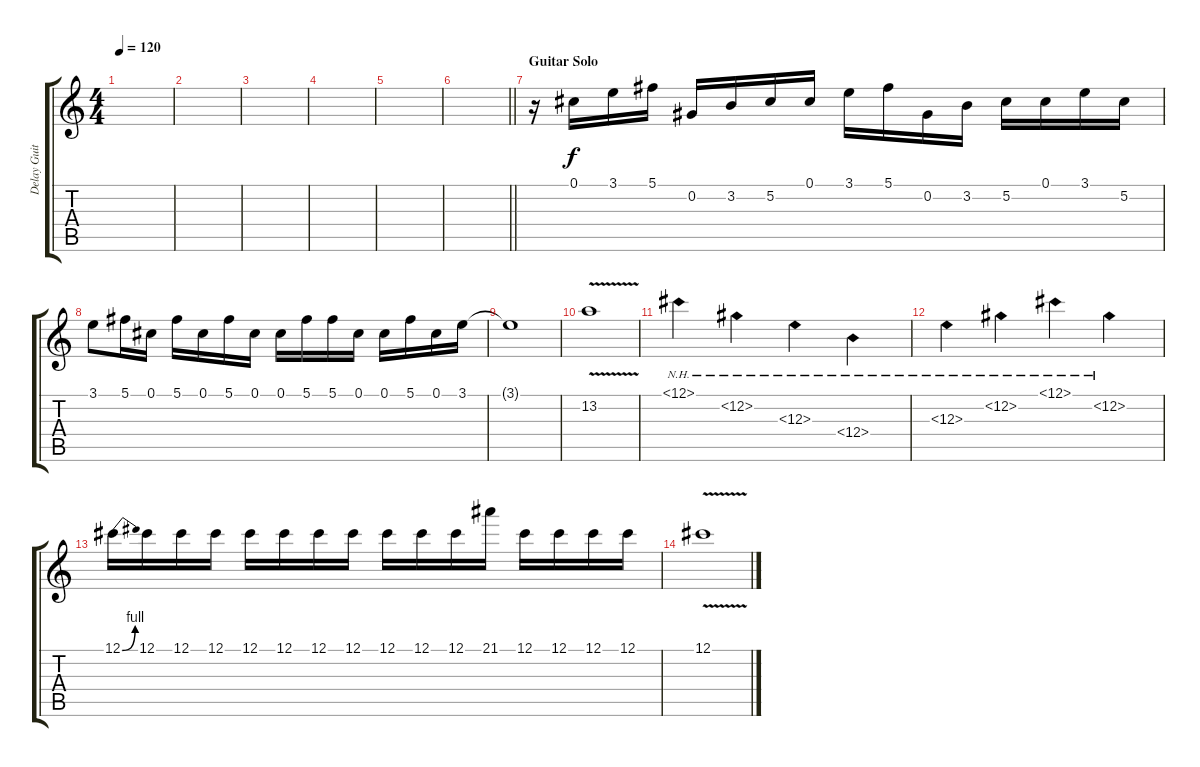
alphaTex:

\track ("Delay Guitar Solo" "Delay Guit") {instrument distortionguitar}
\staff {score tabs}
\tuning (Db4 Ab3 E3 B2 Gb2 Db2) {hide}
\ts (4 4)
\tempo 120
\clef g2
\ks c
|
|
|
|
|
\barLineRight lightlight
|
\section ("" "Guitar Solo")
r.16 0.1.16 3.1.16 5.1.16 0.2.16 3.2.16 5.2.16 0.1.16 3.1.16 5.1.16 0.2.16 3.2.16 5.2.16 0.1.16 3.1.16 5.2.16 |
3.1.8 5.1.16 0.1.16 5.1.16 0.1.16 5.1.16 0.1.16 0.1.16 5.1.16 5.1.16 0.1.16 0.1.16 5.1.16 0.1.16 3.1.16 |
3.1{t}.1 |
13.2{v}.1 |
12.1{nh}.4 12.2{nh}.4 12.3{nh}.4 12.4{nh}.4 |
12.3{nh}.4 12.2{nh}.4 12.1{nh}.4 12.2{nh}.4 |
12.1{be (bend 0 0 60 4)}.16 12.1.16 12.1.16 12.1.16 12.1.16 12.1.16 12.1.16 12.1.16 12.1.16 12.1.16 12.1.16 21.1.16 12.1.16 12.1.16 12.1.16 12.1.16 |
12.1{v}.1
